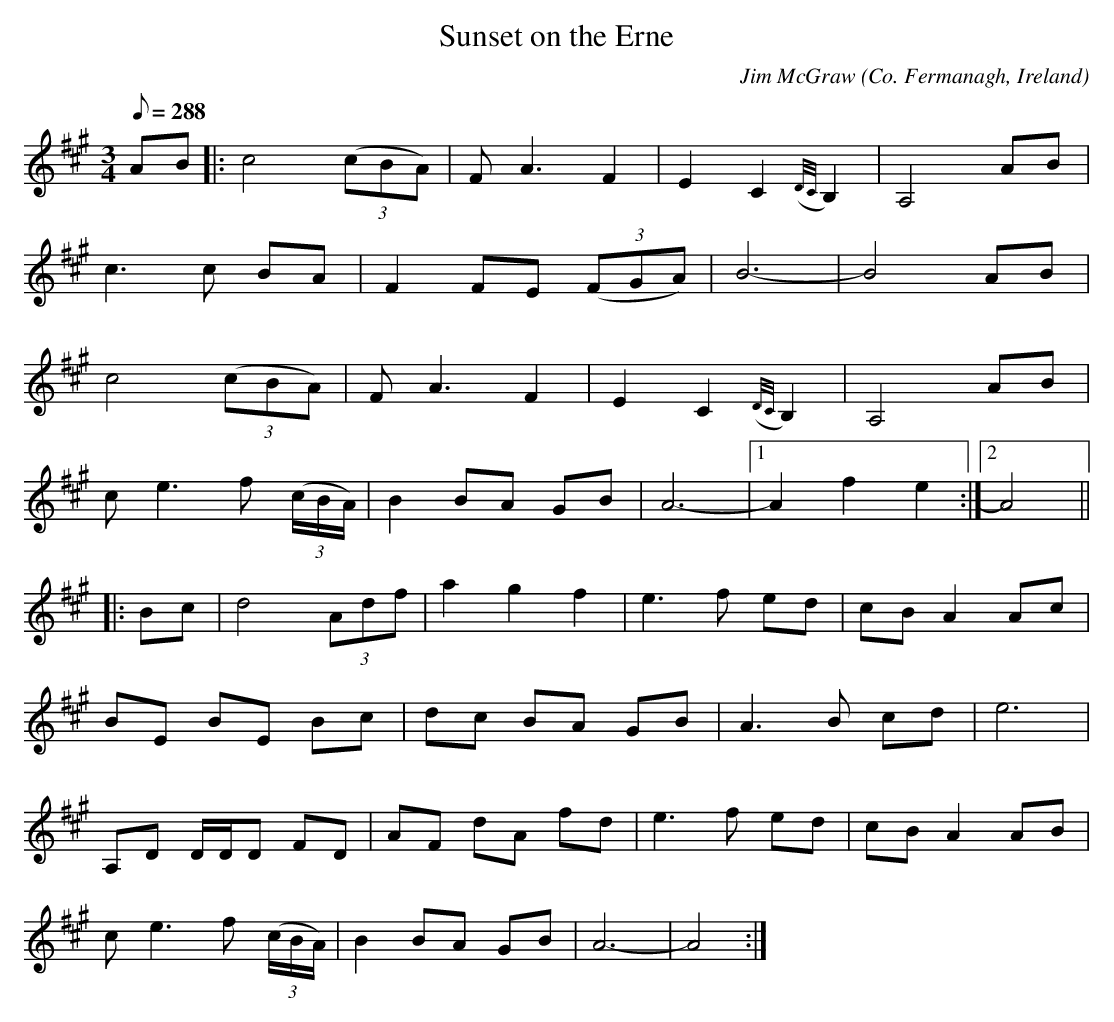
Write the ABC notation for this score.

X:1
T:Sunset on the Erne
C:Jim McGraw
O:Co. Fermanagh, Ireland
Memories of Bielfield - This tune was written in the same year after an enjoyable week-long trip organized by Fermanagh District Council to Enniskillen's twin town in Germany.
L:1/8
Q:288
M:3/4
K:A
AB|:c4 (3(cBA)|F A3 F2|E2 C2 ({D/C/}B,2)|A,4 AB|
c3 c BA|F2 FE (3(FGA)|B6-|B4 AB|
c4 (3(cBA)|F A3 F2|E2 C2 ({D/C/}B,2)|A,4 AB|
c e3 f (3(c/B/A/)|B2 BA GB|A6-|[1A2 f2 e2:|[2A4||
|:Bc|d4 (3Adf|a2 g2 f2|e3 f ed|cB A2 Ac|
BE BE Bc|dc BA GB|A3 B cd|e6|
A,D D/D/D FD|AF dA fd|e3 f ed|cB A2 AB|
c e3 f (3(c/B/A/)|B2 BA GB|A6-|A4:|
